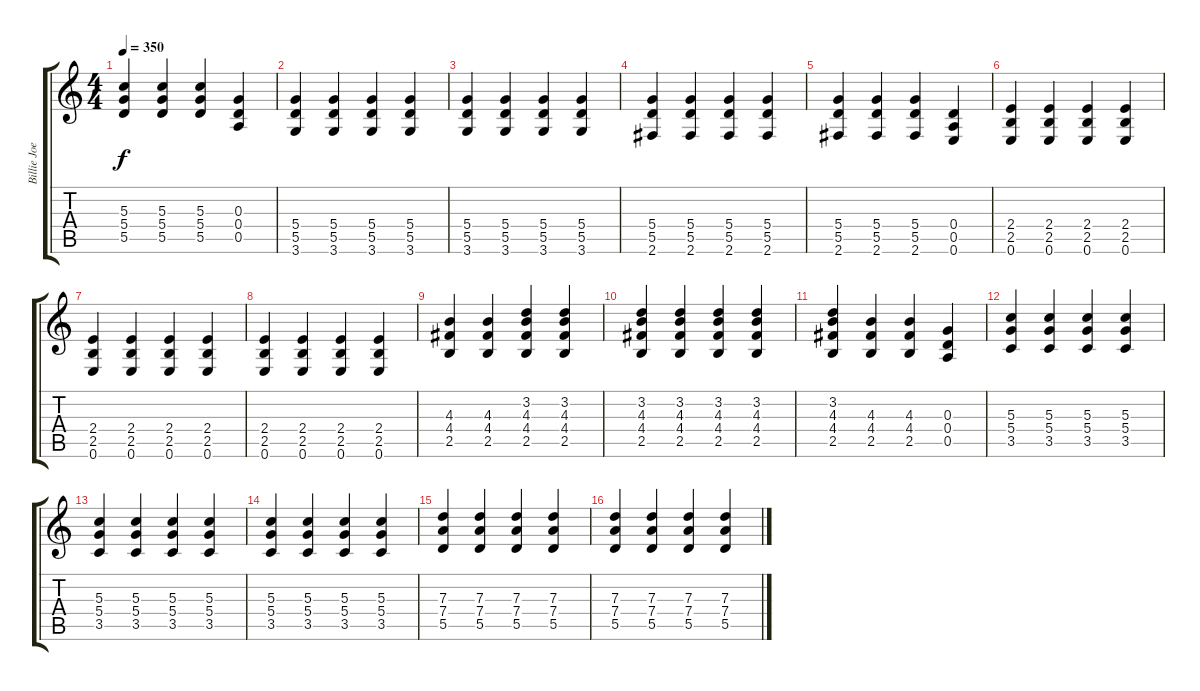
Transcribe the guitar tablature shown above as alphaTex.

\track ("Billie Joe (Guitar 2, Backup)" "Billie Joe") {instrument electricguitarclean}
\staff {score tabs}
\tuning (E4 B3 G3 D3 A2 E2) {hide}
\ts (4 4)
\tempo 350
\clef g2
\ks c
(5.3 5.4 5.5).4{dy f} (5.3 5.4 5.5).4 (5.3 5.4 5.5).4 (0.3 0.4 0.5).4 |
(5.4 5.5 3.6).4 (5.4 5.5 3.6).4 (5.4 5.5 3.6).4 (5.4 5.5 3.6).4 |
(5.4 5.5 3.6).4 (5.4 5.5 3.6).4 (5.4 5.5 3.6).4 (5.4 5.5 3.6).4 |
(5.4 5.5 2.6).4 (5.4 5.5 2.6).4 (5.4 5.5 2.6).4 (5.4 5.5 2.6).4 |
(5.4 5.5 2.6).4 (5.4 5.5 2.6).4 (5.4 5.5 2.6).4 (0.4 0.5 0.6).4 |
(2.4 2.5 0.6).4 (2.4 2.5 0.6).4 (2.4 2.5 0.6).4 (2.4 2.5 0.6).4 |
(2.4 2.5 0.6).4 (2.4 2.5 0.6).4 (2.4 2.5 0.6).4 (2.4 2.5 0.6).4 |
(2.4 2.5 0.6).4 (2.4 2.5 0.6).4 (2.4 2.5 0.6).4 (2.4 2.5 0.6).4 |
(4.3 4.4 2.5).4 (4.3 4.4 2.5).4 (3.2 4.3 4.4 2.5).4 (3.2 4.3 4.4 2.5).4 |
(3.2 4.3 4.4 2.5).4 (3.2 4.3 4.4 2.5).4 (3.2 4.3 4.4 2.5).4 (3.2 4.3 4.4 2.5).4 |
(3.2 4.3 4.4 2.5).4 (4.3 4.4 2.5).4 (4.3 4.4 2.5).4 (0.3 0.4 0.5).4 |
(5.3 5.4 3.5).4 (5.3 5.4 3.5).4 (5.3 5.4 3.5).4 (5.3 5.4 3.5).4 |
(5.3 5.4 3.5).4 (5.3 5.4 3.5).4 (5.3 5.4 3.5).4 (5.3 5.4 3.5).4 |
(5.3 5.4 3.5).4 (5.3 5.4 3.5).4 (5.3 5.4 3.5).4 (5.3 5.4 3.5).4 |
(7.3 7.4 5.5).4 (7.3 7.4 5.5).4 (7.3 7.4 5.5).4 (7.3 7.4 5.5).4 |
(7.3 7.4 5.5).4 (7.3 7.4 5.5).4 (7.3 7.4 5.5).4 (7.3 7.4 5.5).4
